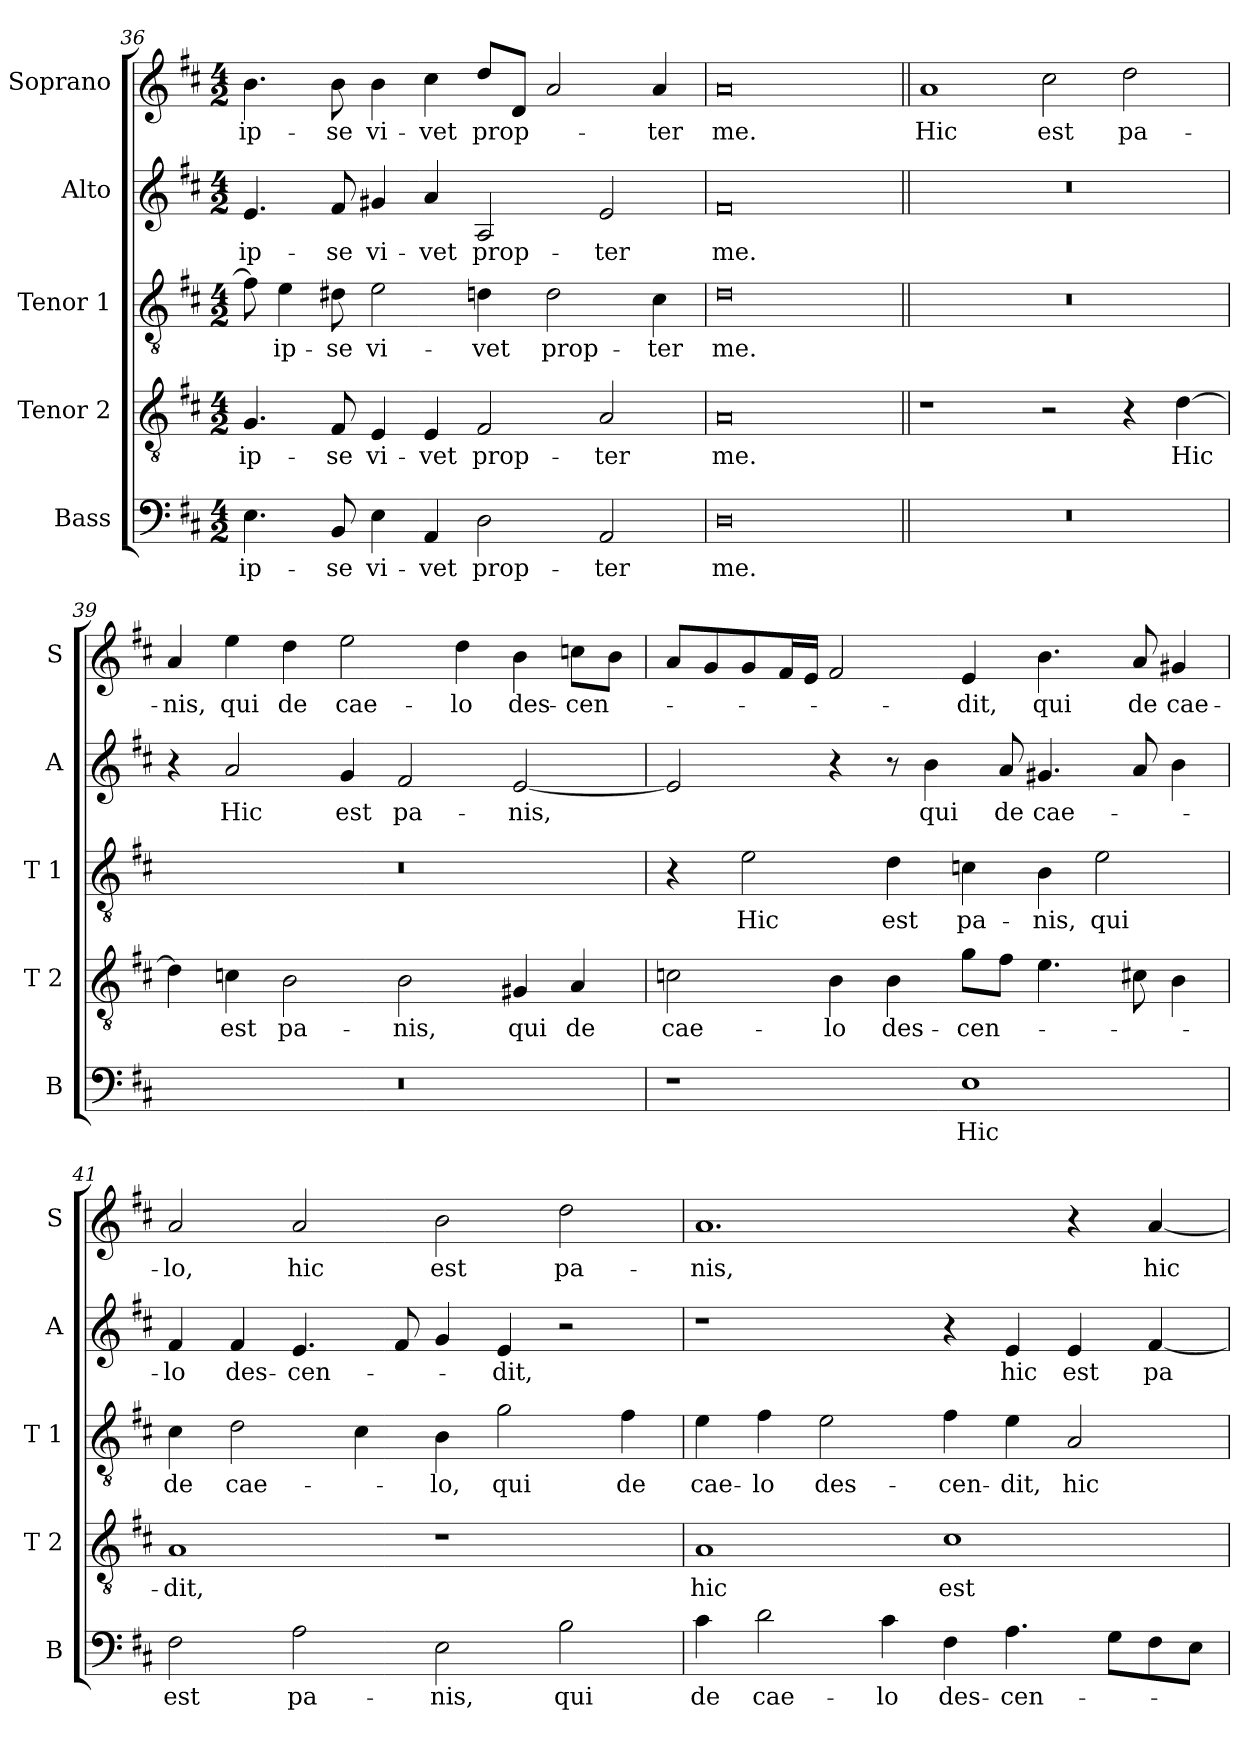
**kern	**text	**kern	**text	**kern	**text	**kern	**text	**kern	**text
*part5	*part5	*part4	*part4	*part3	*part3	*part2	*part2	*part1	*part1
*staff5	*staff5	*staff4	*staff4	*staff3	*staff3	*staff2	*staff2	*staff1	*staff1
*I"Bass	*	*I"Tenor 2	*	*I"Tenor 1	*	*I"Alto	*	*I"Soprano	*
*I'B	*	*I'T 2	*	*I'T 1	*	*I'A	*	*I'S	*
*clefF4	*	*clefGv2	*	*clefGv2	*	*clefG2	*	*clefG2	*
*k[f#c#]	*	*k[f#c#]	*	*k[f#c#]	*	*k[f#c#]	*	*k[f#c#]	*
*D:	*	*D:	*	*D:	*	*D:	*	*D:	*
*M4/2	*	*M4/2	*	*M4/2	*	*M4/2	*	*M4/2	*
=36	=36	=36	=36	=36	=36	=36	=36	=36	=36
!	!LO:LY:b	!	!LO:LY:b	!	!	!	!LO:LY:b	!	!LO:LY:b
4.E\	ip-	4.G/	ip-	8f#\]	.	4.e/	ip-	4.b\	ip-
!	!	!	!	!	!LO:LY:b	!	!	!	!
.	.	.	.	4e\	ip-	.	.	.	.
!	!LO:LY:b	!	!LO:LY:b	!	!LO:LY:b	!	!LO:LY:b	!	!LO:LY:b
8BB/	-se	8F#/	-se	8d#X\	-se	8f#/	-se	8b\	-se
!	!LO:LY:b	!	!LO:LY:b	!	!LO:LY:b	!	!LO:LY:b	!	!LO:LY:b
4E\	vi-	4E/	vi-	2e\	vi-	4g#X/	vi-	4b\	vi-
!	!LO:LY:b	!	!LO:LY:b	!	!	!	!LO:LY:b	!	!LO:LY:b
4AA/	-vet	4E/	-vet	.	.	4a/	-vet	4cc#\	-vet
!	!LO:LY:b	!	!LO:LY:b	!	!LO:LY:b	!	!LO:LY:b	!	!LO:LY:b
2D\	prop-	2F#/	prop-	4dn\	-vet	2A/	prop-	8dd/L	prop-
.	.	.	.	.	.	.	.	8d/J	.
!	!	!	!	!	!LO:LY:b	!	!	!	!
.	.	.	.	2d\	prop-	.	.	2a/	.
!	!LO:LY:b	!	!LO:LY:b	!	!	!	!LO:LY:b	!	!
2AA/	-ter	2A/	-ter	.	.	2e/	-ter	.	.
!	!	!	!	!	!LO:LY:b	!	!	!	!LO:LY:b
.	.	.	.	4c#\	-ter	.	.	4a/	-ter
!!LO:PB:g=z
=37	=37	=37	=37	=37	=37	=37	=37	=37	=37
!	!LO:LY:b	!	!LO:LY:b	!	!LO:LY:b	!	!LO:LY:b	!	!LO:LY:b
0D	me.	0A	me.	0d	me.	0f#	me.	0a	me.
=38||	=38||	=38||	=38||	=38||	=38||	=38||	=38||	=38||	=38||
!	!	!	!	!	!	!	!	!	!LO:LY:b
0r	.	1r	.	0r	.	0r	.	1a	Hic
!	!	!	!	!	!	!	!	!	!LO:LY:b
.	.	2r	.	.	.	.	.	2cc#\	est
!	!	!	!	!	!	!	!	!	!LO:LY:b
.	.	4r	.	.	.	.	.	2dd\	pa-
!	!	!	!LO:LY:b	!	!	!	!	!	!
.	.	[4d\	Hic	.	.	.	.	.	.
=39	=39	=39	=39	=39	=39	=39	=39	=39	=39
!	!	!	!	!	!	!	!	!	!LO:LY:b
0r	.	4d\]	.	0r	.	4r	.	4a/	-nis,
!	!	!	!LO:LY:b	!	!	!	!LO:LY:b	!	!LO:LY:b
.	.	4cn\	est	.	.	2a/	Hic	4ee\	qui
!	!	!	!LO:LY:b	!	!	!	!	!	!LO:LY:b
.	.	2B\	pa-	.	.	.	.	4dd\	de
!	!	!	!	!	!	!	!LO:LY:b	!	!LO:LY:b
.	.	.	.	.	.	4g/	est	2ee\	cae-
!	!	!	!LO:LY:b	!	!	!	!LO:LY:b	!	!
.	.	2B\	-nis,	.	.	2f#/	pa-	.	.
!	!	!	!	!	!	!	!	!	!LO:LY:b
.	.	.	.	.	.	.	.	4dd\	-lo
!	!	!	!LO:LY:b	!	!	!	!LO:LY:b	!	!LO:LY:b
.	.	4G#X/	qui	.	.	[2e/	-nis,	4b\	des-
!	!	!	!LO:LY:b	!	!	!	!	!	!LO:LY:b
.	.	4A/	de	.	.	.	.	8ccn\L	-cen-
.	.	.	.	.	.	.	.	8b\J	.
=40	=40	=40	=40	=40	=40	=40	=40	=40	=40
!	!	!	!LO:LY:b	!	!	!	!	!	!
1r	.	2cn\	cae-	4r	.	2e/]	.	8a/L	.
.	.	.	.	.	.	.	.	8g/	.
!	!	!	!	!	!LO:LY:b	!	!	!	!
.	.	.	.	2e\	Hic	.	.	8g/	.
.	.	.	.	.	.	.	.	16f#/L	.
.	.	.	.	.	.	.	.	16e/JJ	.
!	!	!	!LO:LY:b	!	!	!	!	!	!
.	.	4B\	-lo	.	.	4r	.	2f#/	.
!	!	!	!LO:LY:b	!	!LO:LY:b	!	!	!	!
.	.	4B\	des-	4d\	est	8r	.	.	.
!	!	!	!	!	!	!	!LO:LY:b	!	!
.	.	.	.	.	.	4b\	qui	.	.
!	!LO:LY:b	!	!LO:LY:b	!	!LO:LY:b	!	!	!	!LO:LY:b
1E	Hic	8g\L	-cen-	4cn\	pa-	.	.	4e/	-dit,
!	!	!	!	!	!	!	!LO:LY:b	!	!
.	.	8f#\J	.	.	.	8a/	de	.	.
!	!	!	!	!	!LO:LY:b	!	!LO:LY:b	!	!LO:LY:b
.	.	4.e\	.	4B\	-nis,	4.g#X/	cae-	4.b\	qui
!	!	!	!	!	!LO:LY:b	!	!	!	!
.	.	.	.	2e\	qui	.	.	.	.
!	!	!	!	!	!	!	!	!	!LO:LY:b
.	.	8c#X\	.	.	.	8a/	.	8a/	de
!	!	!	!	!	!	!	!	!	!LO:LY:b
.	.	4B\	.	.	.	4b\	.	4g#X/	cae-
!!LO:LB:g=z
=41	=41	=41	=41	=41	=41	=41	=41	=41	=41
!	!LO:LY:b	!	!LO:LY:b	!	!LO:LY:b	!	!LO:LY:b	!	!LO:LY:b
2F#\	est	1A	-dit,	4c#\	de	4f#/	-lo	2a/	-lo,
!	!	!	!	!	!LO:LY:b	!	!LO:LY:b	!	!
.	.	.	.	2d\	cae-	4f#/	des-	.	.
!	!LO:LY:b	!	!	!	!	!	!LO:LY:b	!	!LO:LY:b
2A\	pa-	.	.	.	.	4.e/	-cen-	2a/	hic
.	.	.	.	4c#\	.	.	.	.	.
.	.	.	.	.	.	8f#/	.	.	.
!	!LO:LY:b	!	!	!	!LO:LY:b	!	!	!	!LO:LY:b
2E\	-nis,	1r	.	4B\	-lo,	4g/	.	2b\	est
!	!	!	!	!	!LO:LY:b	!	!LO:LY:b	!	!
.	.	.	.	2g\	qui	4e/	-dit,	.	.
!	!LO:LY:b	!	!	!	!	!	!	!	!LO:LY:b
2B\	qui	.	.	.	.	2r	.	2dd\	pa-
!	!	!	!	!	!LO:LY:b	!	!	!	!
.	.	.	.	4f#\	de	.	.	.	.
=42	=42	=42	=42	=42	=42	=42	=42	=42	=42
!	!LO:LY:b	!	!LO:LY:b	!	!LO:LY:b	!	!	!	!LO:LY:b
4c#\	de	1A	hic	4e\	cae-	1r	.	1.a	-nis,
!	!LO:LY:b	!	!	!	!LO:LY:b	!	!	!	!
2d\	cae-	.	.	4f#\	-lo	.	.	.	.
!	!	!	!	!	!LO:LY:b	!	!	!	!
.	.	.	.	2e\	des-	.	.	.	.
!	!LO:LY:b	!	!	!	!	!	!	!	!
4c#\	-lo	.	.	.	.	.	.	.	.
!	!LO:LY:b	!	!LO:LY:b	!	!LO:LY:b	!	!	!	!
4F#\	des-	1c#	est	4f#\	-cen-	4r	.	.	.
!	!LO:LY:b	!	!	!	!LO:LY:b	!	!LO:LY:b	!	!
4.A\	-cen-	.	.	4e\	-dit,	4e/	hic	.	.
!	!	!	!	!	!LO:LY:b	!	!LO:LY:b	!	!
.	.	.	.	2A/	hic	4e/	est	4r	.
8G\L	.	.	.	.	.	.	.	.	.
!	!	!	!	!	!	!	!LO:LY:b	!	!LO:LY:b
8F#\	.	.	.	.	.	[4f#/	pa-	[4a/	hic
8E\J	.	.	.	.	.	.	.	.	.
=	=	=	=	=	=	=	=	=	=
*-	*-	*-	*-	*-	*-	*-	*-	*-	*-
